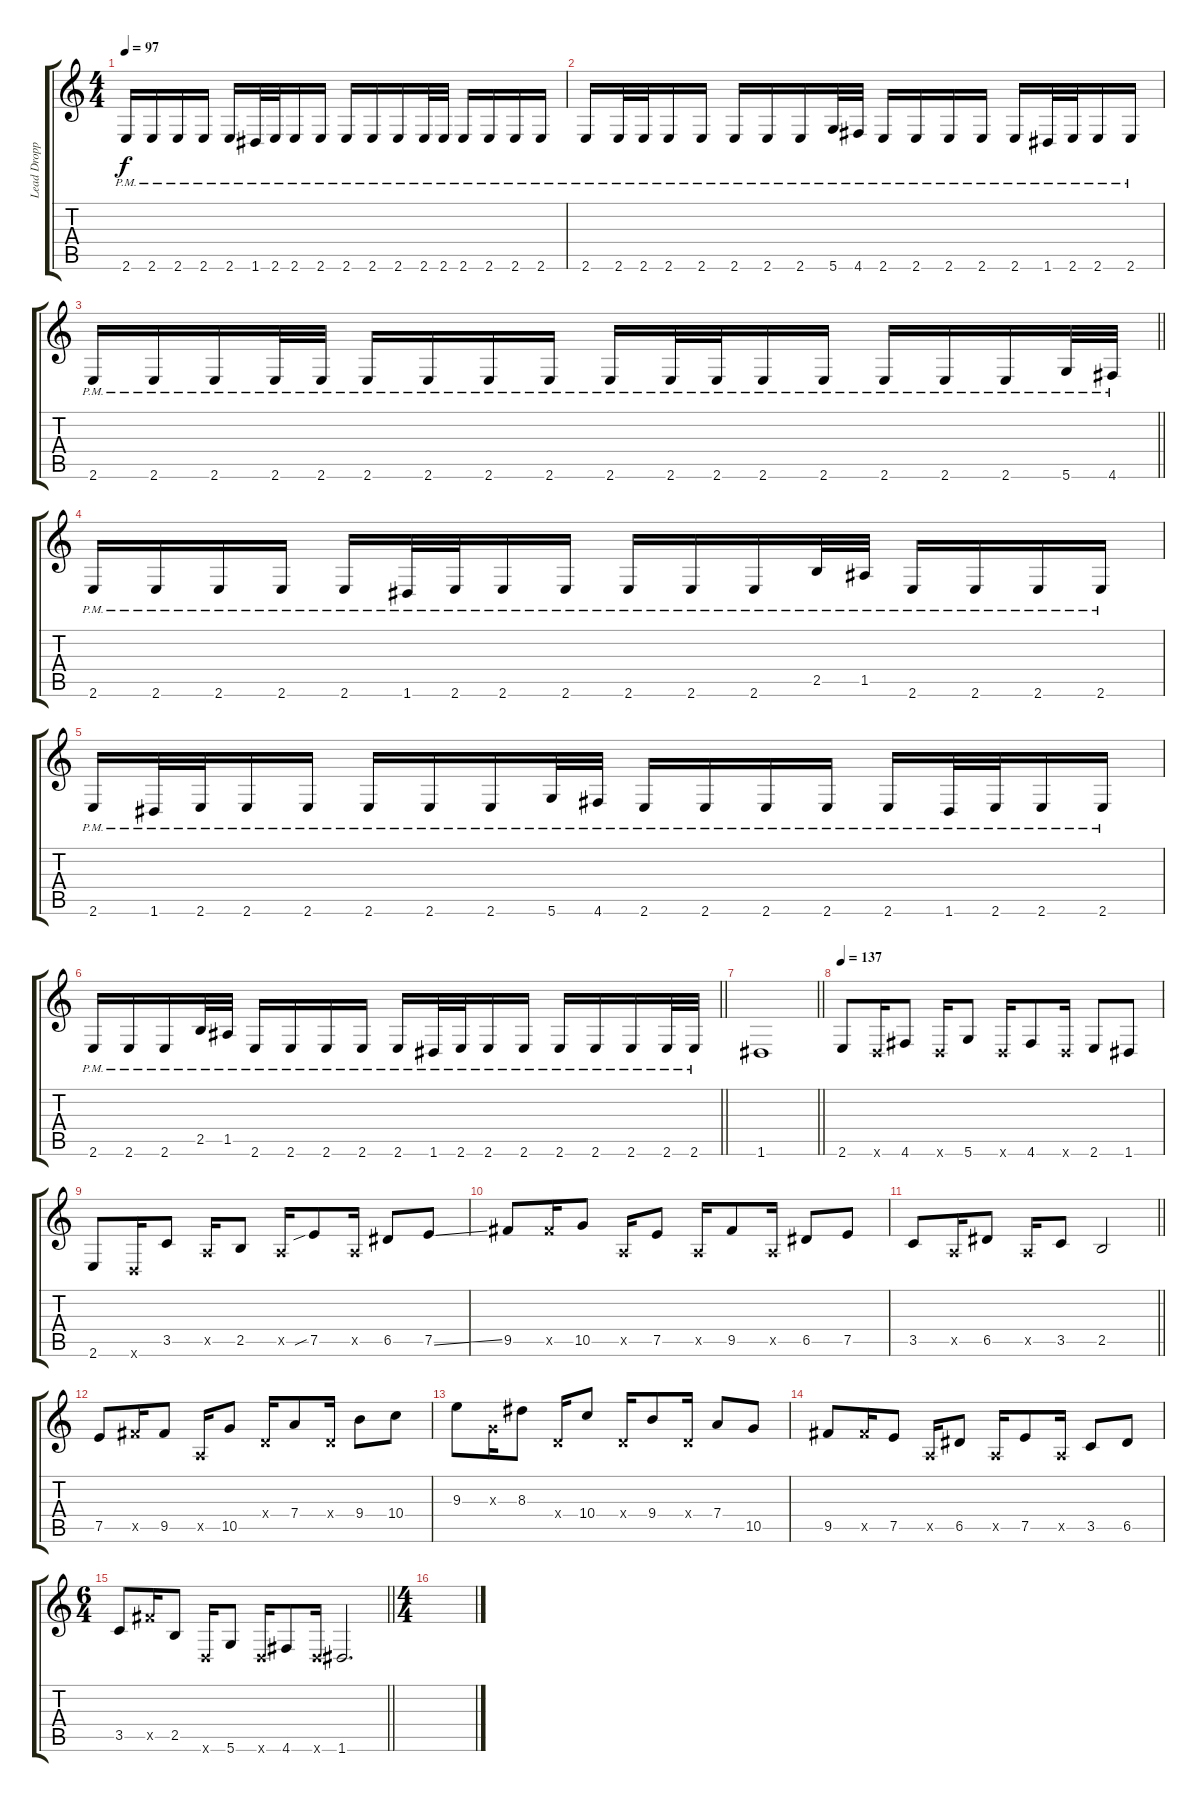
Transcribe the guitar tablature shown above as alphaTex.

\track ("Lead Dropped D " "Lead Dropp") {instrument distortionguitar}
\staff {score tabs}
\tuning (E4 B3 G3 D3 A2 D2) {hide}
\ts (4 4)
\tempo 97
\clef g2
\ks c
2.6{pm}.16{dy f} 2.6{pm}.16 2.6{pm}.16 2.6{pm}.16 2.6{pm}.16 1.6{pm}.32 2.6{pm}.32 2.6{pm}.16 2.6{pm}.16 2.6{pm}.16 2.6{pm}.16 2.6{pm}.16 2.6{pm}.32 2.6{pm}.32 2.6{pm}.16 2.6{pm}.16 2.6{pm}.16 2.6{pm}.16 |
2.6{pm}.16 2.6{pm}.32 2.6{pm}.32 2.6{pm}.16 2.6{pm}.16 2.6{pm}.16 2.6{pm}.16 2.6{pm}.16 5.6{pm}.32 4.6{pm}.32 2.6{pm}.16 2.6{pm}.16 2.6{pm}.16 2.6{pm}.16 2.6{pm}.16 1.6{pm}.32 2.6{pm}.32 2.6{pm}.16 2.6{pm}.16 |
\barLineRight lightlight
2.6{pm}.16 2.6{pm}.16 2.6{pm}.16 2.6{pm}.32 2.6{pm}.32 2.6{pm}.16 2.6{pm}.16 2.6{pm}.16 2.6{pm}.16 2.6{pm}.16 2.6{pm}.32 2.6{pm}.32 2.6{pm}.16 2.6{pm}.16 2.6{pm}.16 2.6{pm}.16 2.6{pm}.16 5.6{pm}.32 4.6{pm}.32 |
2.6{pm}.16 2.6{pm}.16 2.6{pm}.16 2.6{pm}.16 2.6{pm}.16 1.6{pm}.32 2.6{pm}.32 2.6{pm}.16 2.6{pm}.16 2.6{pm}.16 2.6{pm}.16 2.6{pm}.16 2.5{pm}.32 1.5{pm}.32 2.6{pm}.16 2.6{pm}.16 2.6{pm}.16 2.6{pm}.16 |
2.6{pm}.16 1.6{pm}.32 2.6{pm}.32 2.6{pm}.16 2.6{pm}.16 2.6{pm}.16 2.6{pm}.16 2.6{pm}.16 5.6{pm}.32 4.6{pm}.32 2.6{pm}.16 2.6{pm}.16 2.6{pm}.16 2.6{pm}.16 2.6{pm}.16 1.6{pm}.32 2.6{pm}.32 2.6{pm}.16 2.6{pm}.16 |
\barLineRight lightlight
2.6{pm}.16 2.6{pm}.16 2.6{pm}.16 2.5{pm}.32 1.5{pm}.32 2.6{pm}.16 2.6{pm}.16 2.6{pm}.16 2.6{pm}.16 2.6{pm}.16 1.6{pm}.32 2.6{pm}.32 2.6{pm}.16 2.6{pm}.16 2.6{pm}.16 2.6{pm}.16 2.6{pm}.16 2.6{pm}.32 2.6{pm}.32 |
\barLineRight lightlight
1.6.1 |
\tempo 137
2.6.8 0.6{x}.16 4.6.8 0.6{x}.16 5.6.8 0.6{x}.16 4.6.8 0.6{x}.16 2.6.8 1.6.8 |
2.6.8 0.6{x}.16 3.5.8 0.5{x}.16 2.5.8 0.5{x}.16 7.5{sib}.8 0.5{x}.16 6.5.8 7.5{ss}.8 |
9.5.8 9.5{x}.16 10.5.8 0.5{x}.16 7.5.8 0.5{x}.16 9.5.8 0.5{x}.16 6.5.8 7.5.8 |
\barLineRight lightlight
3.5.8 0.5{x}.16 6.5.8 0.5{x}.16 3.5.8 2.5.2 |
7.5.8 9.5{x}.16 9.5.8 0.5{x}.16 10.5.8 0.4{x}.16 7.4.8 0.4{x}.16 9.4.8 10.4.8 |
9.3.8 0.3{x}.16 8.3.8 0.4{x}.16 10.4.8 0.4{x}.16 9.4.8 0.4{x}.16 7.4.8 10.5.8 |
9.5.8 9.5{x}.16 7.5.8 0.5{x}.16 6.5.8 0.5{x}.16 7.5.8 0.5{x}.16 3.5.8 6.5.8 |
\ts (6 4)
\barLineRight lightlight
3.5.8 9.5{x}.16 2.5.8 0.6{x}.16 5.6.8 0.6{x}.16 4.6.8 0.6{x}.16 1.6.2{d} |
\ts (4 4)
